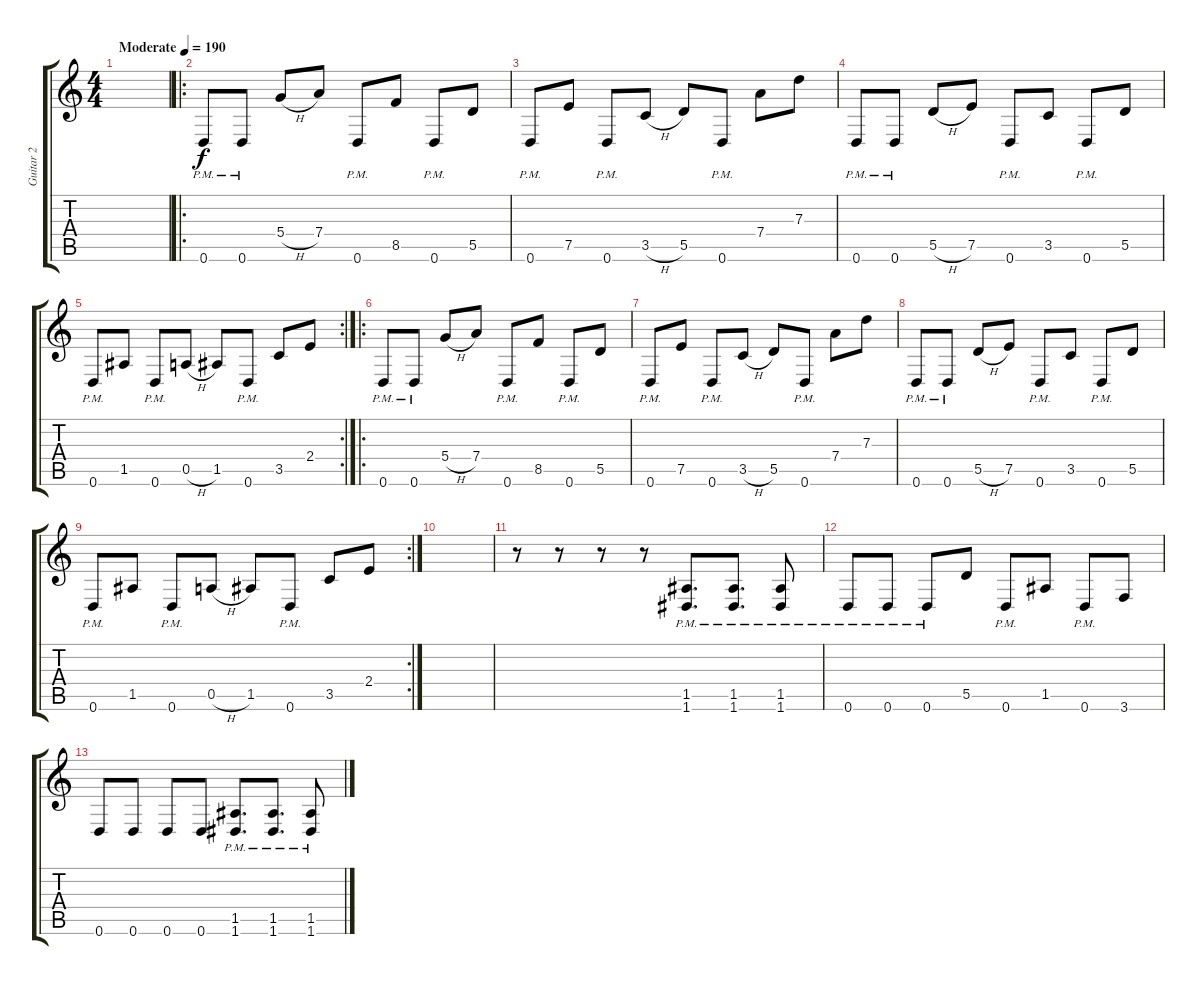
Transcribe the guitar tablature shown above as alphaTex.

\track ("Guitar 2" "Guitar 2") {instrument distortionguitar}
\staff {score tabs}
\tuning (E4 B3 G3 D3 A2 D2) {hide}
\ts (4 4)
\tempo (190 "Moderate")
\clef g2
\ks c
|
\ro
0.6{pm}.8 0.6{pm}.8 5.4{h}.8 7.4.8 0.6{pm}.8 8.5.8 0.6{pm}.8 5.5.8 |
0.6{pm}.8 7.5.8 0.6{pm}.8 3.5{h}.8 5.5.8 0.6{pm}.8 7.4.8 7.3.8 |
0.6{pm}.8 0.6{pm}.8 5.5{h}.8 7.5.8 0.6{pm}.8 3.5.8 0.6{pm}.8 5.5.8 |
\rc 2
0.6{pm}.8 1.5.8 0.6{pm}.8 0.5{h}.8 1.5.8 0.6{pm}.8 3.5.8 2.4.8 |
\ro
0.6{pm}.8 0.6{pm}.8 5.4{h}.8 7.4.8 0.6{pm}.8 8.5.8 0.6{pm}.8 5.5.8 |
0.6{pm}.8 7.5.8 0.6{pm}.8 3.5{h}.8 5.5.8 0.6{pm}.8 7.4.8 7.3.8 |
0.6{pm}.8 0.6{pm}.8 5.5{h}.8 7.5.8 0.6{pm}.8 3.5.8 0.6{pm}.8 5.5.8 |
\rc 2
0.6{pm}.8 1.5.8 0.6{pm}.8 0.5{h}.8 1.5.8 0.6{pm}.8 3.5.8 2.4.8 |
|
r.8 r.8 r.8 r.8 (1.5{pm} 1.6{pm}).8{d} (1.5{pm} 1.6{pm}).8{d} (1.5{pm} 1.6{pm}).8 |
0.6{pm}.8 0.6{pm}.8 0.6{pm}.8 5.5.8 0.6{pm}.8 1.5.8 0.6{pm}.8 3.6.8 |
0.6.8 0.6.8 0.6.8 0.6.8 (1.5{pm} 1.6{pm}).8{d} (1.5{pm} 1.6{pm}).8{d} (1.5{pm} 1.6{pm}).8
